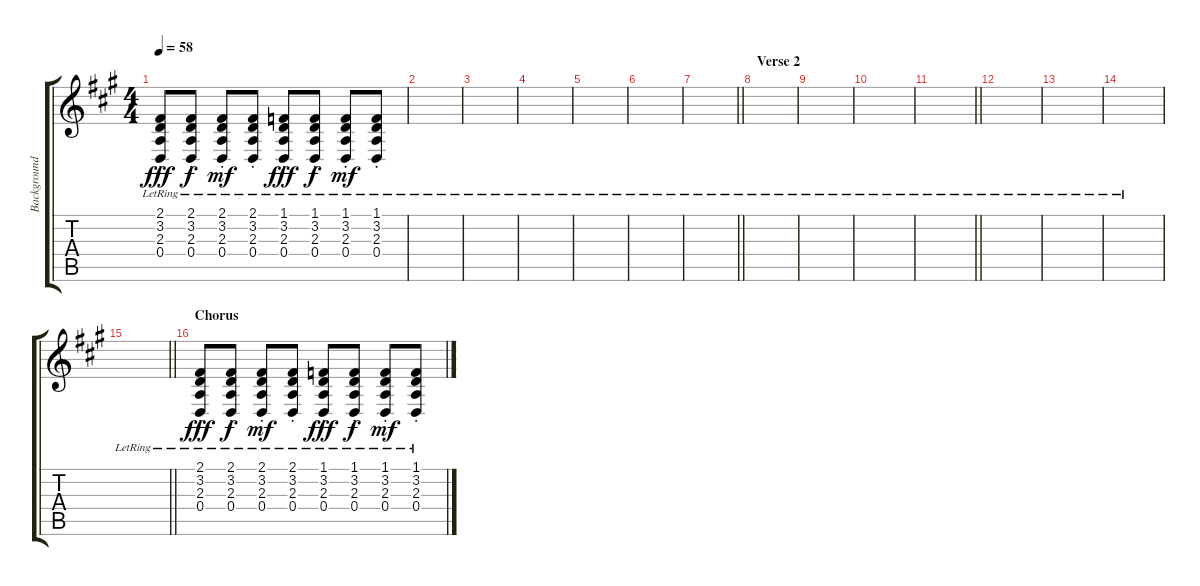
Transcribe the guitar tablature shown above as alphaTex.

\track ("Background Effects" "Background") {instrument lead1square}
\staff {score tabs}
\tuning (E4 B3 G3 D3 A2 E2) {hide}
\ts (4 4)
\tempo 58
\clef g2
\ks a
(2.1{st lr} 3.2{st lr} 2.3{st lr} 0.4{st lr}).8{dy fff} (2.1{st lr} 3.2{st lr} 2.3{st lr} 0.4{st lr}).8{dy f} (2.1{st lr} 3.2{st lr} 2.3{st lr} 0.4{st lr}).8{dy mf} (2.1{st lr} 3.2{st lr} 2.3{st lr} 0.4{st lr}).8 (1.1{st lr} 3.2{st lr} 2.3{st lr} 0.4{st lr}).8{dy fff} (1.1{st lr} 3.2{st lr} 2.3{st lr} 0.4{st lr}).8{dy f} (1.1{st lr} 3.2{st lr} 2.3{st lr} 0.4{st lr}).8{dy mf} (1.1{st lr} 3.2{st lr} 2.3{st lr} 0.4{st lr}).8 |
|
|
|
|
|
\barLineRight lightlight
|
\section ("" "Verse 2")
|
|
|
\barLineRight lightlight
|
|
|
|
\barLineRight lightlight
|
\section ("" "Chorus")
(2.1{st lr} 3.2{st lr} 2.3{st lr} 0.4{st lr}).8{dy fff} (2.1{st lr} 3.2{st lr} 2.3{st lr} 0.4{st lr}).8{dy f} (2.1{st lr} 3.2{st lr} 2.3{st lr} 0.4{st lr}).8{dy mf} (2.1{st lr} 3.2{st lr} 2.3{st lr} 0.4{st lr}).8 (1.1{st lr} 3.2{st lr} 2.3{st lr} 0.4{st lr}).8{dy fff} (1.1{st lr} 3.2{st lr} 2.3{st lr} 0.4{st lr}).8{dy f} (1.1{st lr} 3.2{st lr} 2.3{st lr} 0.4{st lr}).8{dy mf} (1.1{st lr} 3.2{st lr} 2.3{st lr} 0.4{st lr}).8
